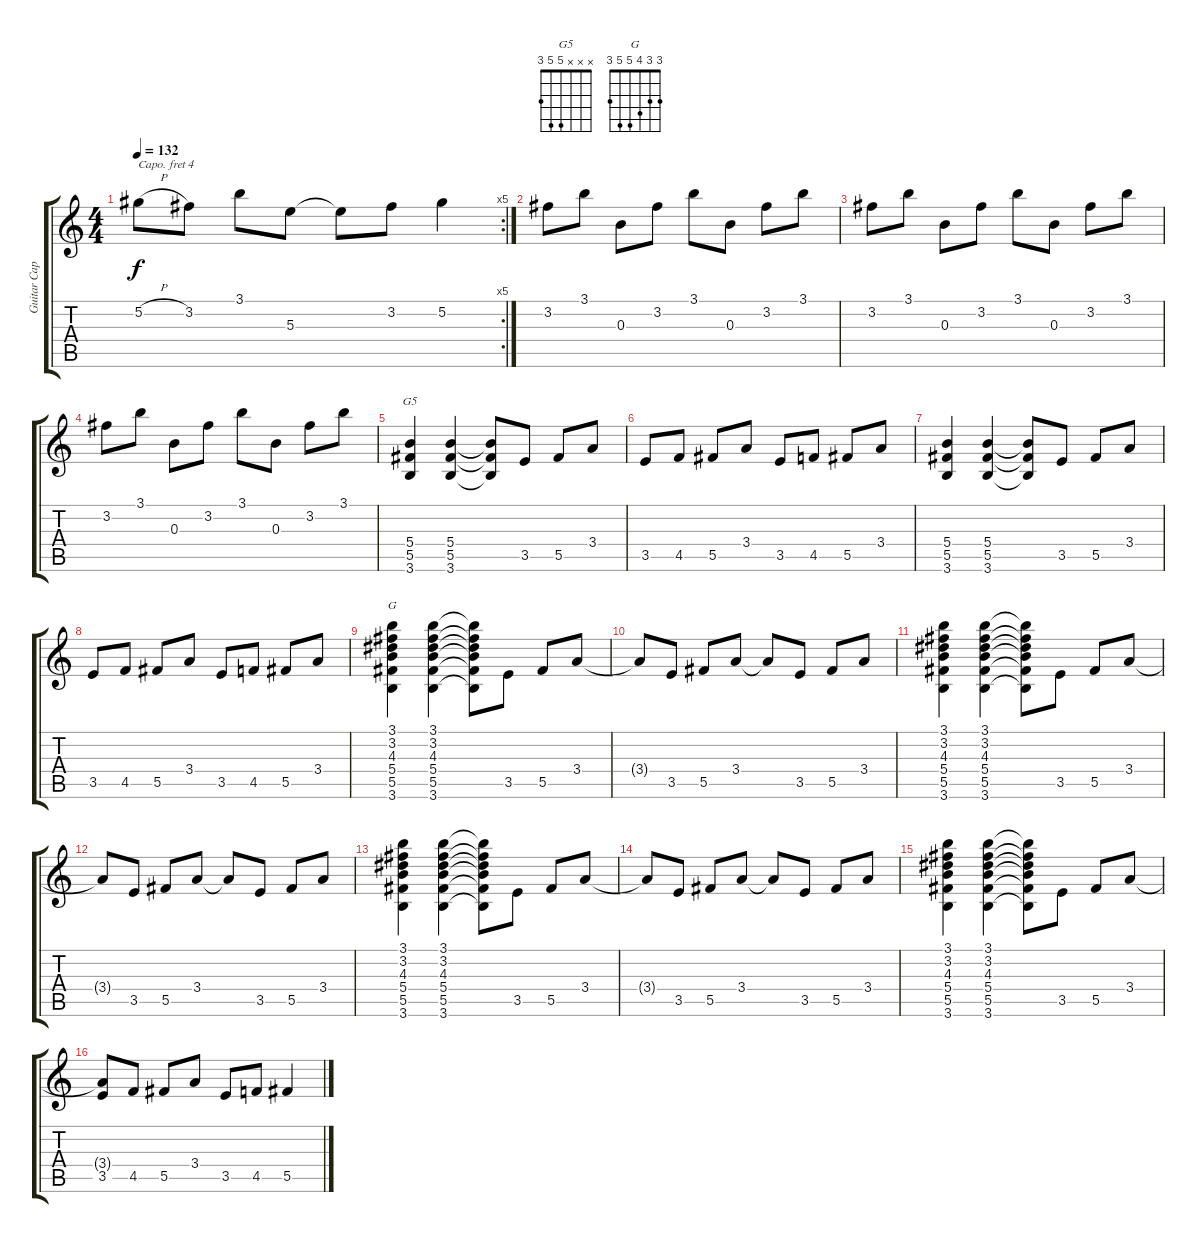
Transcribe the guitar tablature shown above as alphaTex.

\track ("Guitar Capo 4" "Guitar Cap") {instrument overdrivenguitar}
\staff {score tabs}
\capo 4
\tuning (E4 B3 G3 D3 A2 E2) {hide}
\chord ("G5" x x x 5 5 3)
\chord ("G" 3 3 4 5 5 3)
\rc 5
\ts (4 4)
\tempo 132
\clef g2
\ks c
5.2{h}.8{dy f} 3.2.8 3.1.8 5.3.8 5.3{t}.8 3.2.8 5.2.4 |
3.2.8 3.1.8 0.3.8 3.2.8 3.1.8 0.3.8 3.2.8 3.1.8 |
3.2.8 3.1.8 0.3.8 3.2.8 3.1.8 0.3.8 3.2.8 3.1.8 |
3.2.8 3.1.8 0.3.8 3.2.8 3.1.8 0.3.8 3.2.8 3.1.8 |
(5.4 5.5 3.6).4{ch "G5"} (5.4 5.5 3.6).4 (5.4{t} 5.5{t} 3.6{t}).8 3.5.8 5.5.8 3.4.8 |
3.5.8 4.5.8 5.5.8 3.4.8 3.5.8 4.5.8 5.5.8 3.4.8 |
(5.4 5.5 3.6).4 (5.4 5.5 3.6).4 (5.4{t} 5.5{t} 3.6{t}).8 3.5.8 5.5.8 3.4.8 |
3.5.8 4.5.8 5.5.8 3.4.8 3.5.8 4.5.8 5.5.8 3.4.8 |
(3.1 3.2 4.3 5.4 5.5 3.6).4{ch "G"} (3.1 3.2 4.3 5.4 5.5 3.6).4 (3.1{t} 3.2{t} 4.3{t} 5.4{t} 5.5{t} 3.6{t}).8 3.5.8 5.5.8 3.4.8 |
3.4{t}.8 3.5.8 5.5.8 3.4.8 3.4{t}.8 3.5.8 5.5.8 3.4.8 |
(3.1 3.2 4.3 5.4 5.5 3.6).4 (3.1 3.2 4.3 5.4 5.5 3.6).4 (3.1{t} 3.2{t} 4.3{t} 5.4{t} 5.5{t} 3.6{t}).8 3.5.8 5.5.8 3.4.8 |
3.4{t}.8 3.5.8 5.5.8 3.4.8 3.4{t}.8 3.5.8 5.5.8 3.4.8 |
(3.1 3.2 4.3 5.4 5.5 3.6).4 (3.1 3.2 4.3 5.4 5.5 3.6).4 (3.1{t} 3.2{t} 4.3{t} 5.4{t} 5.5{t} 3.6{t}).8 3.5.8 5.5.8 3.4.8 |
3.4{t}.8 3.5.8 5.5.8 3.4.8 3.4{t}.8 3.5.8 5.5.8 3.4.8 |
(3.1 3.2 4.3 5.4 5.5 3.6).4 (3.1 3.2 4.3 5.4 5.5 3.6).4 (3.1{t} 3.2{t} 4.3{t} 5.4{t} 5.5{t} 3.6{t}).8 3.5.8 5.5.8 3.4.8 |
(3.4{t} 3.5).8 4.5.8 5.5.8 3.4.8 3.5.8 4.5.8 5.5.4
